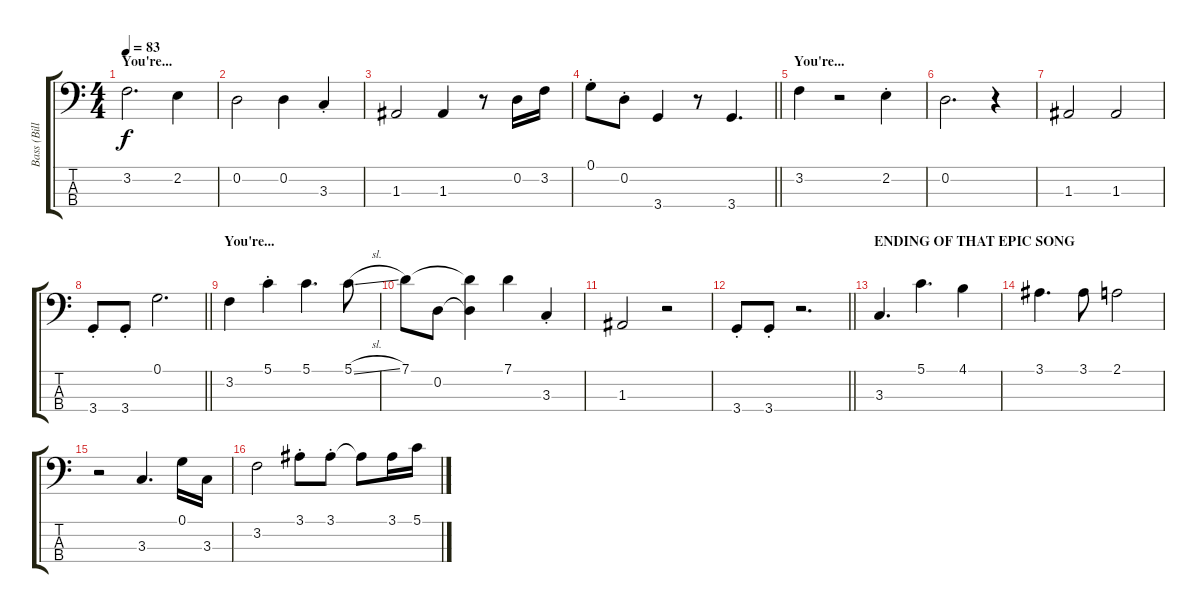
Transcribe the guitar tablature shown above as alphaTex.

\track ("Bass (Bill)" "Bass (Bill") {instrument electricbassfinger}
\staff {score tabs}
\tuning (G2 D2 A1 E1) {hide}
\ts (4 4)
\section ("" "You're...")
\tempo 83
\clef f4
\ks c
3.2.2{d dy f} 2.2.4 |
0.2.2 0.2.4 3.3{st}.4 |
1.3.2 1.3.4 r.8 0.2.16 3.2.16 |
\barLineRight lightlight
0.1{st}.8 0.2{st}.8 3.4.4 r.8 3.4.4{d} |
\section ("" "You're...")
3.2.4 r.2 2.2{st}.4 |
0.2.2{d} r.4 |
1.3.2 1.3.2 |
\barLineRight lightlight
3.4{st}.8 3.4{st}.8 0.1.2{d} |
\section ("" "You're...")
3.2.4 5.1{st}.4 5.1.4{d} 5.1{sl}.8 |
7.1.8 0.2.8 (7.1{t} 0.2{t}).4 7.1.4 3.3{st}.4 |
1.3.2 r.2 |
\barLineRight lightlight
3.4{st}.8 3.4{st}.8 r.2{d} |
\section ("" "ENDING OF THAT EPIC SONG")
3.3.4{d} 5.1.4{d} 4.1.4 |
3.1.4{d} 3.1.8 2.1.2 |
r.2 3.3.4{d} 0.1.16 3.3.16 |
3.2.2 3.1{st}.8 3.1{st}.8 3.1{t}.8 3.1.16 5.1.16
